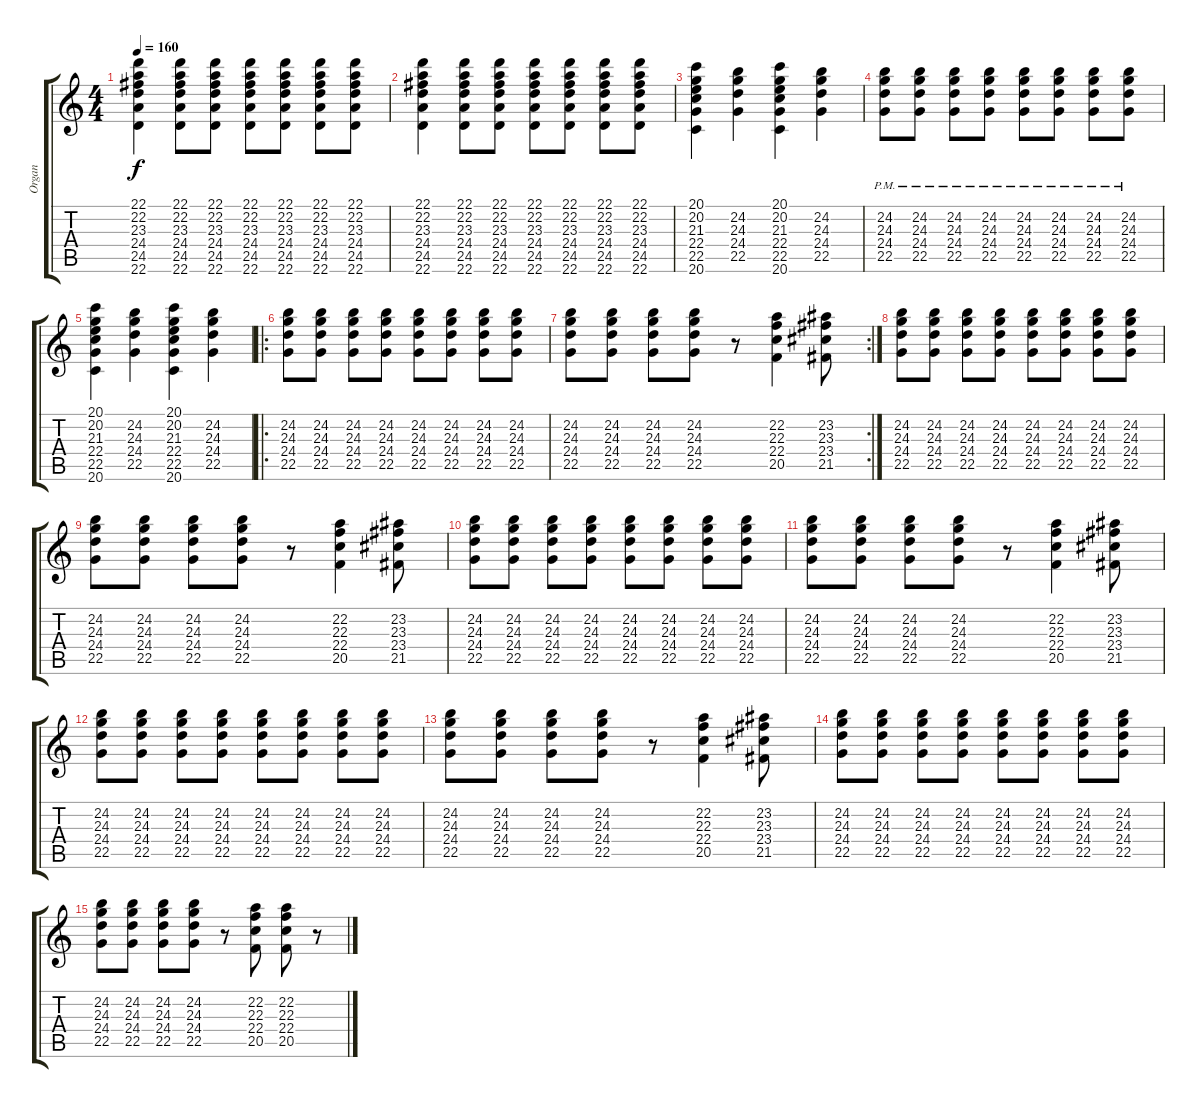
\track ("Organ" "Organ") {instrument rockorgan}
\staff {score tabs}
\tuning (E4 B3 G3 D3 A2 E2) {hide}
\ts (4 4)
\tempo 160
\clef g2
\ks c
(22.1 22.2 23.3 24.4 24.5 22.6).4{dy f} (22.1 22.2 23.3 24.4 24.5 22.6).8 (22.1 22.2 23.3 24.4 24.5 22.6).8 (22.1 22.2 23.3 24.4 24.5 22.6).8 (22.1 22.2 23.3 24.4 24.5 22.6).8 (22.1 22.2 23.3 24.4 24.5 22.6).8 (22.1 22.2 23.3 24.4 24.5 22.6).8 |
(22.1 22.2 23.3 24.4 24.5 22.6).4 (22.1 22.2 23.3 24.4 24.5 22.6).8 (22.1 22.2 23.3 24.4 24.5 22.6).8 (22.1 22.2 23.3 24.4 24.5 22.6).8 (22.1 22.2 23.3 24.4 24.5 22.6).8 (22.1 22.2 23.3 24.4 24.5 22.6).8 (22.1 22.2 23.3 24.4 24.5 22.6).8 |
(20.1 20.2 21.3 22.4 22.5 20.6).4 (24.2 24.3 24.4 22.5).4 (20.1 20.2 21.3 22.4 22.5 20.6).4 (24.2 24.3 24.4 22.5).4 |
(24.2{pm} 24.3{pm} 24.4{pm} 22.5{pm}).8 (24.2{pm} 24.3{pm} 24.4{pm} 22.5{pm}).8 (24.2{pm} 24.3{pm} 24.4{pm} 22.5{pm}).8 (24.2{pm} 24.3{pm} 24.4{pm} 22.5{pm}).8 (24.2{pm} 24.3{pm} 24.4{pm} 22.5{pm}).8 (24.2{pm} 24.3{pm} 24.4{pm} 22.5{pm}).8 (24.2{pm} 24.3{pm} 24.4{pm} 22.5{pm}).8 (24.2{pm} 24.3{pm} 24.4{pm} 22.5{pm}).8 |
(20.1 20.2 21.3 22.4 22.5 20.6).4 (24.2 24.3 24.4 22.5).4 (20.1 20.2 21.3 22.4 22.5 20.6).4 (24.2 24.3 24.4 22.5).4 |
\ro
(24.2 24.3 24.4 22.5).8 (24.2 24.3 24.4 22.5).8 (24.2 24.3 24.4 22.5).8 (24.2 24.3 24.4 22.5).8 (24.2 24.3 24.4 22.5).8 (24.2 24.3 24.4 22.5).8 (24.2 24.3 24.4 22.5).8 (24.2 24.3 24.4 22.5).8 |
\rc 2
(24.2 24.3 24.4 22.5).8 (24.2 24.3 24.4 22.5).8 (24.2 24.3 24.4 22.5).8 (24.2 24.3 24.4 22.5).8 r.8 (22.2 22.3 22.4 20.5).4 (23.2 23.3 23.4 21.5).8 |
(24.2 24.3 24.4 22.5).8 (24.2 24.3 24.4 22.5).8 (24.2 24.3 24.4 22.5).8 (24.2 24.3 24.4 22.5).8 (24.2 24.3 24.4 22.5).8 (24.2 24.3 24.4 22.5).8 (24.2 24.3 24.4 22.5).8 (24.2 24.3 24.4 22.5).8 |
(24.2 24.3 24.4 22.5).8 (24.2 24.3 24.4 22.5).8 (24.2 24.3 24.4 22.5).8 (24.2 24.3 24.4 22.5).8 r.8 (22.2 22.3 22.4 20.5).4 (23.2 23.3 23.4 21.5).8 |
(24.2 24.3 24.4 22.5).8 (24.2 24.3 24.4 22.5).8 (24.2 24.3 24.4 22.5).8 (24.2 24.3 24.4 22.5).8 (24.2 24.3 24.4 22.5).8 (24.2 24.3 24.4 22.5).8 (24.2 24.3 24.4 22.5).8 (24.2 24.3 24.4 22.5).8 |
(24.2 24.3 24.4 22.5).8 (24.2 24.3 24.4 22.5).8 (24.2 24.3 24.4 22.5).8 (24.2 24.3 24.4 22.5).8 r.8 (22.2 22.3 22.4 20.5).4 (23.2 23.3 23.4 21.5).8 |
(24.2 24.3 24.4 22.5).8 (24.2 24.3 24.4 22.5).8 (24.2 24.3 24.4 22.5).8 (24.2 24.3 24.4 22.5).8 (24.2 24.3 24.4 22.5).8 (24.2 24.3 24.4 22.5).8 (24.2 24.3 24.4 22.5).8 (24.2 24.3 24.4 22.5).8 |
(24.2 24.3 24.4 22.5).8 (24.2 24.3 24.4 22.5).8 (24.2 24.3 24.4 22.5).8 (24.2 24.3 24.4 22.5).8 r.8 (22.2 22.3 22.4 20.5).4 (23.2 23.3 23.4 21.5).8 |
(24.2 24.3 24.4 22.5).8 (24.2 24.3 24.4 22.5).8 (24.2 24.3 24.4 22.5).8 (24.2 24.3 24.4 22.5).8 (24.2 24.3 24.4 22.5).8 (24.2 24.3 24.4 22.5).8 (24.2 24.3 24.4 22.5).8 (24.2 24.3 24.4 22.5).8 |
(24.2 24.3 24.4 22.5).8 (24.2 24.3 24.4 22.5).8 (24.2 24.3 24.4 22.5).8 (24.2 24.3 24.4 22.5).8 r.8 (22.2 22.3 22.4 20.5).8 (22.2 22.3 22.4 20.5).8 r.8
